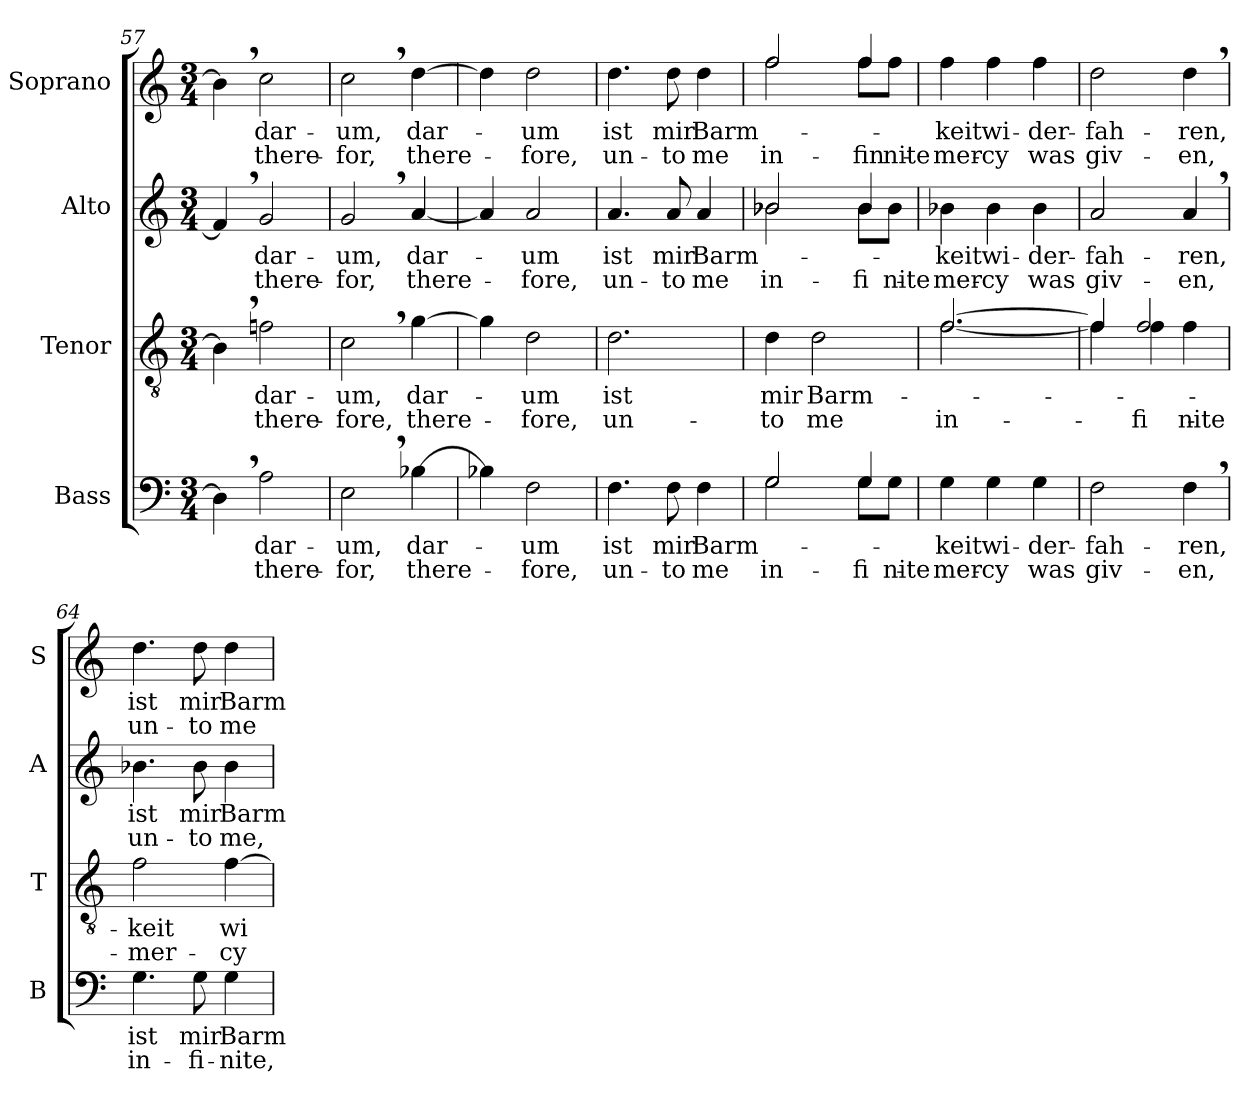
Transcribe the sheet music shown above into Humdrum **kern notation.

**kern	**text	**text	**kern	**text	**text	**kern	**text	**text	**kern	**text	**text
*part4	*part4	*part4	*part3	*part3	*part3	*part2	*part2	*part2	*part1	*part1	*part1
*staff4	*staff4	*staff4	*staff3	*staff3	*staff3	*staff2	*staff2	*staff2	*staff1	*staff1	*staff1
*I"Bass	*	*	*I"Tenor	*	*	*I"Alto	*	*	*I"Soprano	*	*
*I'B	*	*	*I'T	*	*	*I'A	*	*	*I'S	*	*
*clefF4	*	*	*clefGv2	*	*	*clefG2	*	*	*clefG2	*	*
*k[]	*	*	*k[]	*	*	*k[]	*	*	*k[]	*	*
*C:	*	*	*C:	*	*	*C:	*	*	*C:	*	*
*M3/4	*	*	*M3/4	*	*	*M3/4	*	*	*M3/4	*	*
=57	=57	=57	=57	=57	=57	=57	=57	=57	=57	=57	=57
4D,>\]	.	.	4B,>\]	.	.	4f#,>/]	.	.	4b,>\]	.	.
!	!LO:LY:b	!LO:LY:b	!	!	!	!	!	!	!	!	!
!	!	!	!	!LO:LY:b	!LO:LY:b	!	!	!	!	!	!
!	!	!	!	!	!	!	!LO:LY:b	!LO:LY:b	!	!	!
!	!	!	!	!	!	!	!	!	!	!LO:LY:b	!LO:LY:b
2A\	dar-	there-	2fn\	dar-	there-	2g/	dar-	there-	2cc\	dar-	there-
=58	=58	=58	=58	=58	=58	=58	=58	=58	=58	=58	=58
!	!LO:LY:b	!LO:LY:b	!	!	!	!	!	!	!	!	!
!	!	!	!	!LO:LY:b	!LO:LY:b	!	!	!	!	!	!
!	!	!	!	!	!	!	!LO:LY:b	!LO:LY:b	!	!	!
!	!	!	!	!	!	!	!	!	!	!LO:LY:b	!LO:LY:b
2E,>\	-um,	-for,	2c,>\	-um,	-fore,	2g,>/	-um,	-for,	2cc,>\	-um,	-for,
!	!LO:LY:b	!LO:LY:b	!	!	!	!	!	!	!	!	!
!	!	!	!	!LO:LY:b	!LO:LY:b	!	!	!	!	!	!
!	!	!	!	!	!	!	!LO:LY:b	!LO:LY:b	!	!	!
!	!	!	!	!	!	!	!	!	!	!LO:LY:b	!LO:LY:b
[4B-X\	dar-	there-	[4g\	dar-	there-	[4a/	dar-	there-	[4dd\	dar-	there-
=59	=59	=59	=59	=59	=59	=59	=59	=59	=59	=59	=59
4B-X\]	.	.	4g\]	.	.	4a/]	.	.	4dd\]	.	.
!	!LO:LY:b	!LO:LY:b	!	!	!	!	!	!	!	!	!
!	!	!	!	!LO:LY:b	!LO:LY:b	!	!	!	!	!	!
!	!	!	!	!	!	!	!LO:LY:b	!LO:LY:b	!	!	!
!	!	!	!	!	!	!	!	!	!	!LO:LY:b	!LO:LY:b
2F\	-um	-fore,	2d\	-um	-fore,	2a/	-um	-fore,	2dd\	-um	-fore,
=60	=60	=60	=60	=60	=60	=60	=60	=60	=60	=60	=60
!	!LO:LY:b	!LO:LY:b	!	!	!	!	!	!	!	!	!
!	!	!	!	!LO:LY:b	!LO:LY:b	!	!	!	!	!	!
!	!	!	!	!	!	!	!LO:LY:b	!LO:LY:b	!	!	!
!	!	!	!	!	!	!	!	!	!	!LO:LY:b	!LO:LY:b
4.F\	ist	un-	2.d\	ist	un-	4.a/	ist	un-	4.dd\	ist	un-
!	!LO:LY:b	!LO:LY:b	!	!	!	!	!	!	!	!	!
!	!	!	!	!	!	!	!LO:LY:b	!LO:LY:b	!	!	!
!	!	!	!	!	!	!	!	!	!	!LO:LY:b	!LO:LY:b
8F\	mir	-to	.	.	.	8a/	mir	-to	8dd\	mir	-to
!	!LO:LY:b	!LO:LY:b	!	!	!	!	!	!	!	!	!
!	!	!	!	!	!	!	!LO:LY:b	!LO:LY:b	!	!	!
!	!	!	!	!	!	!	!	!	!	!LO:LY:b	!LO:LY:b
4F\	Barm-	me	.	.	.	4a/	Barm-	me	4dd\	Barm-	me
!!LO:PB:g=z
=61	=61	=61	=61	=61	=61	=61	=61	=61	=61	=61	=61
!	!LO:LY:b	!	!	!	!	!	!	!	!	!	!
*^	*	*	*	*	*	*	*	*	*	*	*
!	!	!	!LO:LY:b	!	!	!	!	!	!	!	!	!
!	!	!	!	!	!LO:LY:b	!LO:LY:b	!	!	!	!	!	!
!	!	!	!	!	!	!	!	!LO:LY:b	!	!	!	!
*	*	*	*	*	*	*	*^	*	*	*	*	*
!	!	!	!	!	!	!	!	!	!	!LO:LY:b	!	!	!
!	!	!	!	!	!	!	!	!	!	!	!	!LO:LY:b	!
*	*	*	*	*	*	*	*	*	*	*	*^	*	*
!	!	!	!	!	!	!	!	!	!	!	!	!	!	!LO:LY:b
2G/	2G\	.	in-	4d\	mir	-to	2b-X/	2b-\	.	in-	2ff/	2ff\	.	in-
!	!	!	!	!	!LO:LY:b	!LO:LY:b	!	!	!	!	!	!	!	!
.	.	.	.	2d\	Barm-	me	.	.	.	.	.	.	.	.
!	!	!LO:LY:b	!	!	!	!	!	!	!	!	!	!	!	!
!	!	!	!LO:LY:b	!	!	!	!	!	!	!	!	!	!	!
!	!	!	!	!	!	!	!	!	!LO:LY:b	!	!	!	!	!
!	!	!	!	!	!	!	!	!	!	!LO:LY:b	!	!	!	!
!	!	!	!	!	!	!	!	!	!	!	!	!	!LO:LY:b	!
!	!	!	!	!	!	!	!	!	!	!	!	!	!	!LO:LY:b
4G/	8G\L	.	-fi-	.	.	.	4b-/	8b-\L	.	-fi-	4ff/	8ff\L	.	-fin-
!	!	!	!LO:LY:b	!	!	!	!	!	!	!	!	!	!	!
!	!	!	!	!	!	!	!	!	!	!LO:LY:b	!	!	!	!
!	!	!	!	!	!	!	!	!	!	!	!	!	!	!LO:LY:b
.	8G\J	.	-nite	.	.	.	.	8b-\J	.	-nite	.	8ff\J	.	-nite
*	*	*	*	*	*	*	*v	*v	*	*	*	*	*	*
*v	*v	*	*	*	*	*	*	*	*	*v	*v	*	*
=62	=62	=62	=62	=62	=62	=62	=62	=62	=62	=62	=62
*^	*	*	*	*	*	*^	*	*	*^	*	*
!	!	!LO:LY:b	!LO:LY:b	!	!	!	!	!	!	!	!	!	!	!
*	*	*	*	*	*	*	*v	*v	*	*	*	*	*	*
*v	*v	*	*	*	*	*	*	*	*	*v	*v	*	*
*^	*	*	*	*	*	*^	*	*	*^	*	*
!	!	!	!	!	!LO:LY:b	!	!	!	!	!	!	!	!	!
*	*	*	*	*	*	*	*v	*v	*	*	*	*	*	*
*v	*v	*	*	*^	*	*	*	*	*	*v	*v	*	*
*^	*	*	*	*	*	*	*^	*	*	*^	*	*
!	!	!	!	!	!	!	!LO:LY:b	!	!	!	!	!	!	!	!
*	*	*	*	*	*	*	*	*v	*v	*	*	*	*	*	*
*v	*v	*	*	*	*	*	*	*	*	*	*v	*v	*	*
*^	*	*	*	*	*	*	*^	*	*	*^	*	*
!	!	!	!	!	!	!	!	!	!	!LO:LY:b	!LO:LY:b	!	!	!	!
*	*	*	*	*	*	*	*	*v	*v	*	*	*	*	*	*
*v	*v	*	*	*	*	*	*	*	*	*	*v	*v	*	*
*^	*	*	*	*	*	*	*^	*	*	*^	*	*
!	!	!	!	!	!	!	!	!	!	!	!	!	!	!LO:LY:b	!LO:LY:b
*	*	*	*	*	*	*	*	*v	*v	*	*	*	*	*	*
*v	*v	*	*	*	*	*	*	*	*	*	*v	*v	*	*
4G\	-keit	mer-	[>2.f/	[<2.f\	.	in-	4b-X\	-keit	mer-	4ff\	-keit	mer-
!	!LO:LY:b	!LO:LY:b	!	!	!	!	!	!	!	!	!	!
!	!	!	!	!	!	!	!	!LO:LY:b	!LO:LY:b	!	!	!
!	!	!	!	!	!	!	!	!	!	!	!LO:LY:b	!LO:LY:b
4G\	wi-	-cy	.	.	.	.	4b-\	wi-	-cy	4ff\	wi-	-cy
!	!LO:LY:b	!LO:LY:b	!	!	!	!	!	!	!	!	!	!
!	!	!	!	!	!	!	!	!LO:LY:b	!LO:LY:b	!	!	!
!	!	!	!	!	!	!	!	!	!	!	!LO:LY:b	!LO:LY:b
4G\	-der-	was	.	.	.	.	4b-\	-der-	was	4ff\	-der-	was
=63	=63	=63	=63	=63	=63	=63	=63	=63	=63	=63	=63	=63
!	!LO:LY:b	!LO:LY:b	!	!	!	!	!	!	!	!	!	!
!	!	!	!	!	!	!	!	!LO:LY:b	!LO:LY:b	!	!	!
!	!	!	!	!	!	!	!	!	!	!	!LO:LY:b	!LO:LY:b
2F\	-fah-	giv-	4f/]	4f\]	.	.	2a/	-fah-	giv-	2dd\	-fah-	giv-
!	!	!	!	!	!LO:LY:b	!	!	!	!	!	!	!
!	!	!	!	!	!	!LO:LY:b	!	!	!	!	!	!
.	.	.	2f/	4f\	.	-fi-	.	.	.	.	.	.
!	!LO:LY:b	!LO:LY:b	!	!	!	!	!	!	!	!	!	!
!	!	!	!	!	!	!LO:LY:b	!	!	!	!	!	!
!	!	!	!	!	!	!	!	!LO:LY:b	!LO:LY:b	!	!	!
!	!	!	!	!	!	!	!	!	!	!	!LO:LY:b	!LO:LY:b
4F,>\	-ren,	-en,	.	4f\	.	-nite	4a,>/	-ren,	-en,	4dd,>\	-ren,	-en,
*	*	*	*v	*v	*	*	*	*	*	*	*	*
=64	=64	=64	=64	=64	=64	=64	=64	=64	=64	=64	=64
*	*	*	*^	*	*	*	*	*	*	*	*
!	!LO:LY:b	!LO:LY:b	!	!	!	!	!	!	!	!	!	!
*	*	*	*v	*v	*	*	*	*	*	*	*	*
*	*	*	*^	*	*	*	*	*	*	*	*
!	!	!	!	!	!LO:LY:b	!LO:LY:b	!	!	!	!	!	!
*	*	*	*v	*v	*	*	*	*	*	*	*	*
*	*	*	*^	*	*	*	*	*	*	*	*
!	!	!	!	!	!	!	!	!LO:LY:b	!LO:LY:b	!	!	!
*	*	*	*v	*v	*	*	*	*	*	*	*	*
*	*	*	*^	*	*	*	*	*	*	*	*
!	!	!	!	!	!	!	!	!	!	!	!LO:LY:b	!LO:LY:b
*	*	*	*v	*v	*	*	*	*	*	*	*	*
4.G\	ist	in-	2f\	-keit	mer-	4.b-X\	ist	un-	4.dd\	ist	un-
!	!LO:LY:b	!LO:LY:b	!	!	!	!	!	!	!	!	!
!	!	!	!	!	!	!	!LO:LY:b	!LO:LY:b	!	!	!
!	!	!	!	!	!	!	!	!	!	!LO:LY:b	!LO:LY:b
8G\	mir	-fi-	.	.	.	8b-\	mir	-to	8dd\	mir	-to
!	!LO:LY:b	!LO:LY:b	!	!	!	!	!	!	!	!	!
!	!	!	!	!LO:LY:b	!LO:LY:b	!	!	!	!	!	!
!	!	!	!	!	!	!	!LO:LY:b	!LO:LY:b	!	!	!
!	!	!	!	!	!	!	!	!	!	!LO:LY:b	!LO:LY:b
4G\	Barm-	-nite,	[4f\	wi-	-cy	4b-\	Barm-	me,	4dd\	Barm-	me
=	=	=	=	=	=	=	=	=	=	=	=
*-	*-	*-	*-	*-	*-	*-	*-	*-	*-	*-	*-
